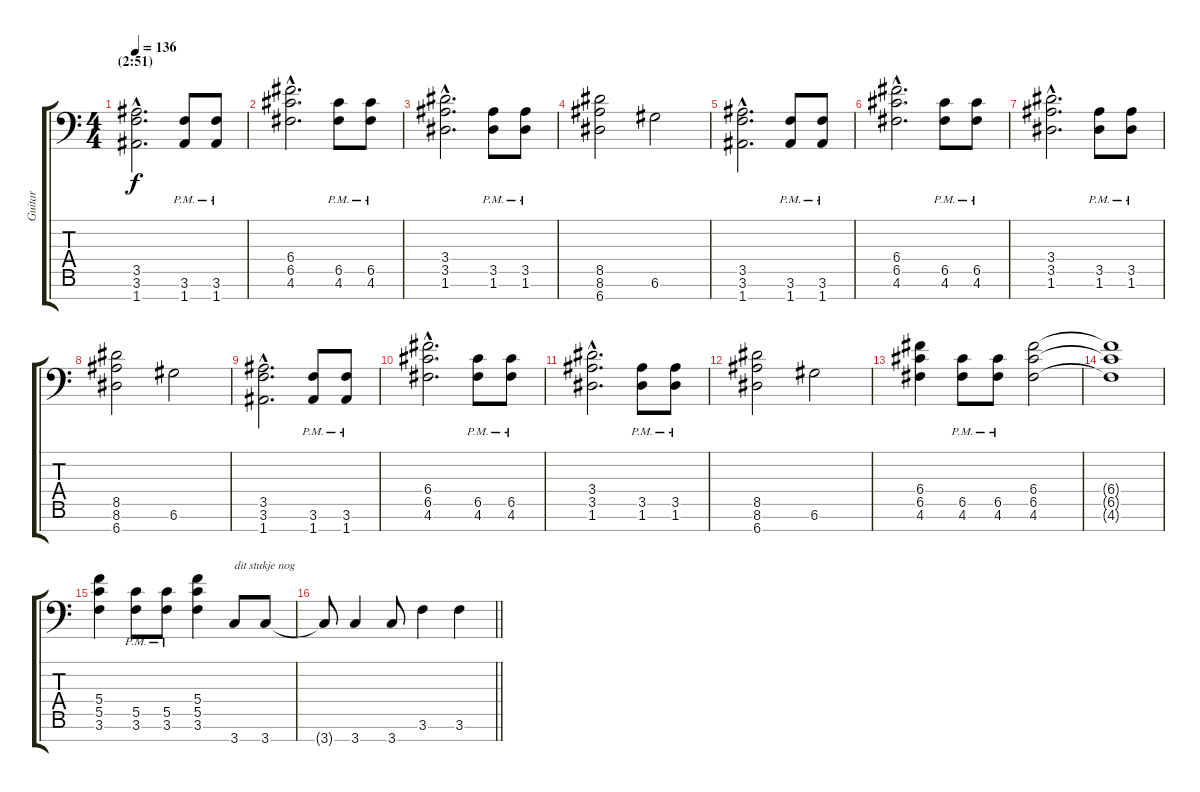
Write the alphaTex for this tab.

\track ("Guitar" "Guitar") {instrument distortionguitar}
\staff {score tabs}
\tuning (D4 A3 F3 C3 G2 D2 A1) {hide}
\ts (4 4)
\section ("" "(2:51)")
\tempo 136
\clef f4
\ks c
(3.5{hac} 3.6{hac} 1.7{hac}).2{d dy f} (3.6{pm} 1.7{pm}).8 (3.6{pm} 1.7{pm}).8 |
(6.4{hac} 6.5{hac} 4.6{hac}).2{d} (6.5{pm} 4.6{pm}).8 (6.5{pm} 4.6).8 |
(3.4{hac} 3.5{hac} 1.6{hac}).2{d} (3.5{pm} 1.6{pm}).8 (3.5{pm} 1.6{pm}).8 |
(8.5 8.6 6.7).2 6.6.2 |
(3.5{hac} 3.6{hac} 1.7{hac}).2{d} (3.6{pm} 1.7{pm}).8 (3.6{pm} 1.7{pm}).8 |
(6.4{hac} 6.5{hac} 4.6{hac}).2{d} (6.5{pm} 4.6{pm}).8 (6.5{pm} 4.6).8 |
(3.4{hac} 3.5{hac} 1.6{hac}).2{d} (3.5{pm} 1.6{pm}).8 (3.5{pm} 1.6{pm}).8 |
(8.5 8.6 6.7).2 6.6.2 |
(3.5{hac} 3.6{hac} 1.7{hac}).2{d} (3.6{pm} 1.7{pm}).8 (3.6{pm} 1.7{pm}).8 |
(6.4{hac} 6.5{hac} 4.6{hac}).2{d} (6.5{pm} 4.6{pm}).8 (6.5{pm} 4.6).8 |
(3.4{hac} 3.5{hac} 1.6{hac}).2{d} (3.5{pm} 1.6{pm}).8 (3.5{pm} 1.6{pm}).8 |
(8.5 8.6 6.7).2 6.6.2 |
(6.4 6.5 4.6).4 (6.5{pm} 4.6{pm}).8 (6.5{pm} 4.6{pm}).8 (6.4 6.5 4.6).2 |
(6.4{t} 6.5{t} 4.6{t}).1 |
(5.4 5.5 3.6).4 (5.5{pm} 3.6{pm}).8 (5.5{pm} 3.6{pm}).8 (5.4 5.5 3.6).4 3.7.8{txt "dit stukje nog"} 3.7.8 |
\barLineRight lightlight
3.7{t}.8 3.7.4 3.7.8 3.6.4 3.6.4
